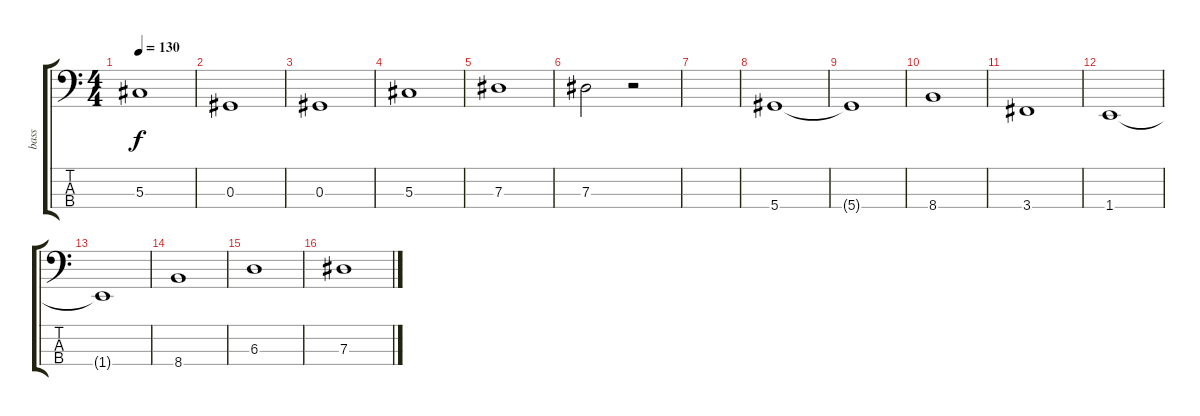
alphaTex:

\track ("bass" "bass") {instrument synthbass2}
\staff {score tabs}
\tuning (Gb2 Db2 Ab1 Eb1) {hide}
\ts (4 4)
\tempo 130
\clef f4
\ks c
5.3.1{dy f} |
0.3.1 |
0.3.1 |
5.3.1 |
7.3.1 |
7.3.2 r.2 |
|
5.4.1 |
5.4{t}.1 |
8.4.1 |
3.4.1 |
1.4.1 |
1.4{t}.1 |
8.4.1 |
6.3.1 |
7.3.1
